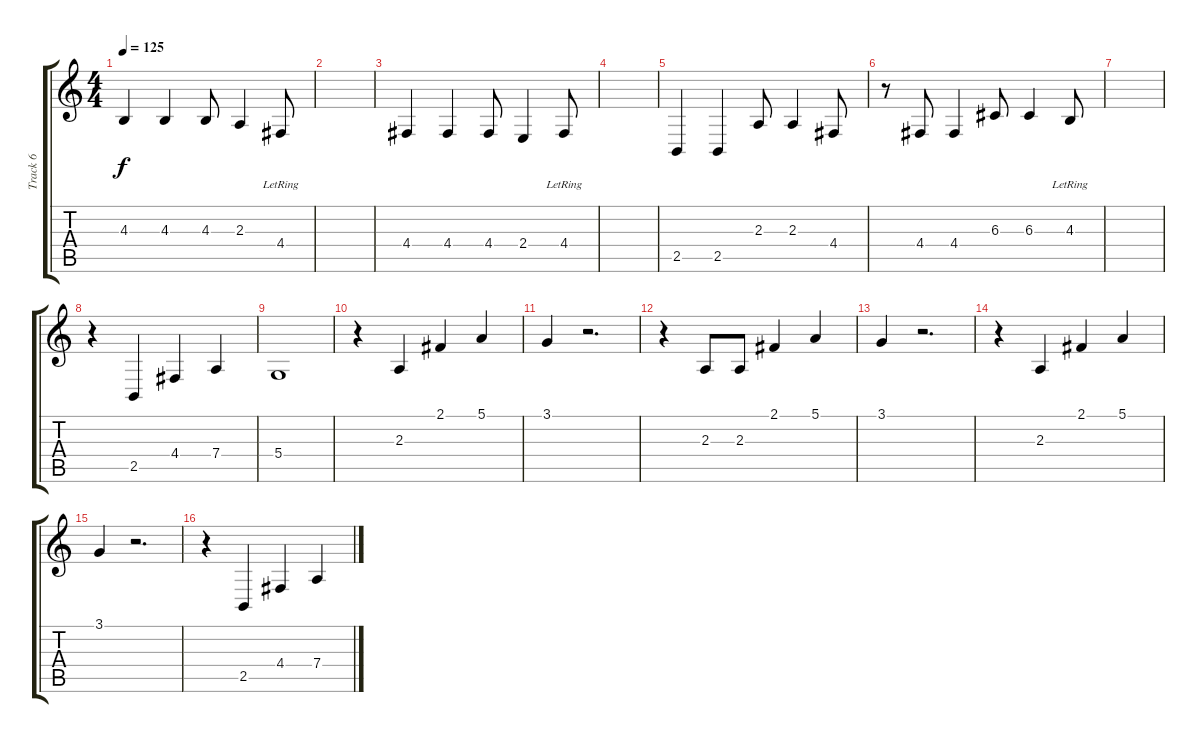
\track ("Track 6" "Track 6") {instrument lead6voice}
\staff {score tabs}
\tuning (E4 B3 G3 D3 A2 E2) {hide}
\ts (4 4)
\tempo 125
\clef g2
\ks c
4.3.4{dy f} 4.3.4 4.3.8 2.3.4 4.4{lr}.8 |
|
4.4.4 4.4.4 4.4.8 2.4.4 4.4{lr}.8 |
|
2.5.4 2.5.4 2.3.8 2.3.4 4.4.8 |
r.8 4.4.8 4.4.4 6.3.8 6.3.4 4.3{lr}.8 |
|
r.4 2.5.4 4.4.4 7.4.4 |
5.4.1 |
r.4 2.3.4 2.1.4 5.1.4 |
3.1.4 r.2{d} |
r.4 2.3.8 2.3.8 2.1.4 5.1.4 |
3.1.4 r.2{d} |
r.4 2.3.4 2.1.4 5.1.4 |
3.1.4 r.2{d} |
r.4 2.5.4 4.4.4 7.4.4
